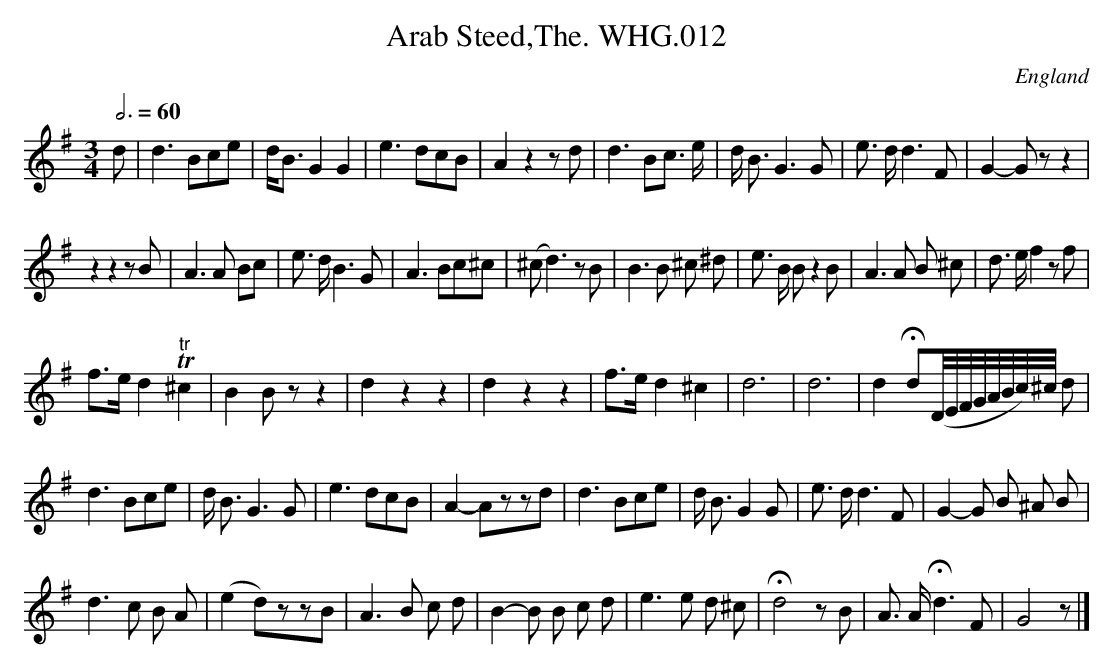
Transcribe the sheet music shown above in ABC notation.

X:1
T:Arab Steed,The. WHG.012
L:1/8
M:3/4
O:England
Q:3/4=60
K:G
d|d3 Bce|d<B G2G2|e3 dcB|A2z2zd|\
d3 Bc> e|d< B G3G|e> d d3F|G2-Gzz2|
z2z2zB|A3A Bc|e> d B3G|A3 Bc^c|(^cd3)zB|\
B3B ^c ^d|e> B Bz2B|A3A B ^c|d> e f2zf|
f>e d2"tr"T^c2|B2Bzz2|d2z2z2|d2z2z2|\
f>e d2^c2|d6|d6|d2Hd(D/4E/4F/4G/4A/4B/4c/4)^c/4 d|
d3 Bce|d< B G3G|e3 dcB|A2-Azzd|\
d3 Bce|d< BG2G|e> dd3F|G2-G B ^A B|
d3 c B A|(e2d)zzB|A3 B c d|B2-B B c d|\
e3 e d ^c|Hd4zB|A> A Hd3F|G4z|]
